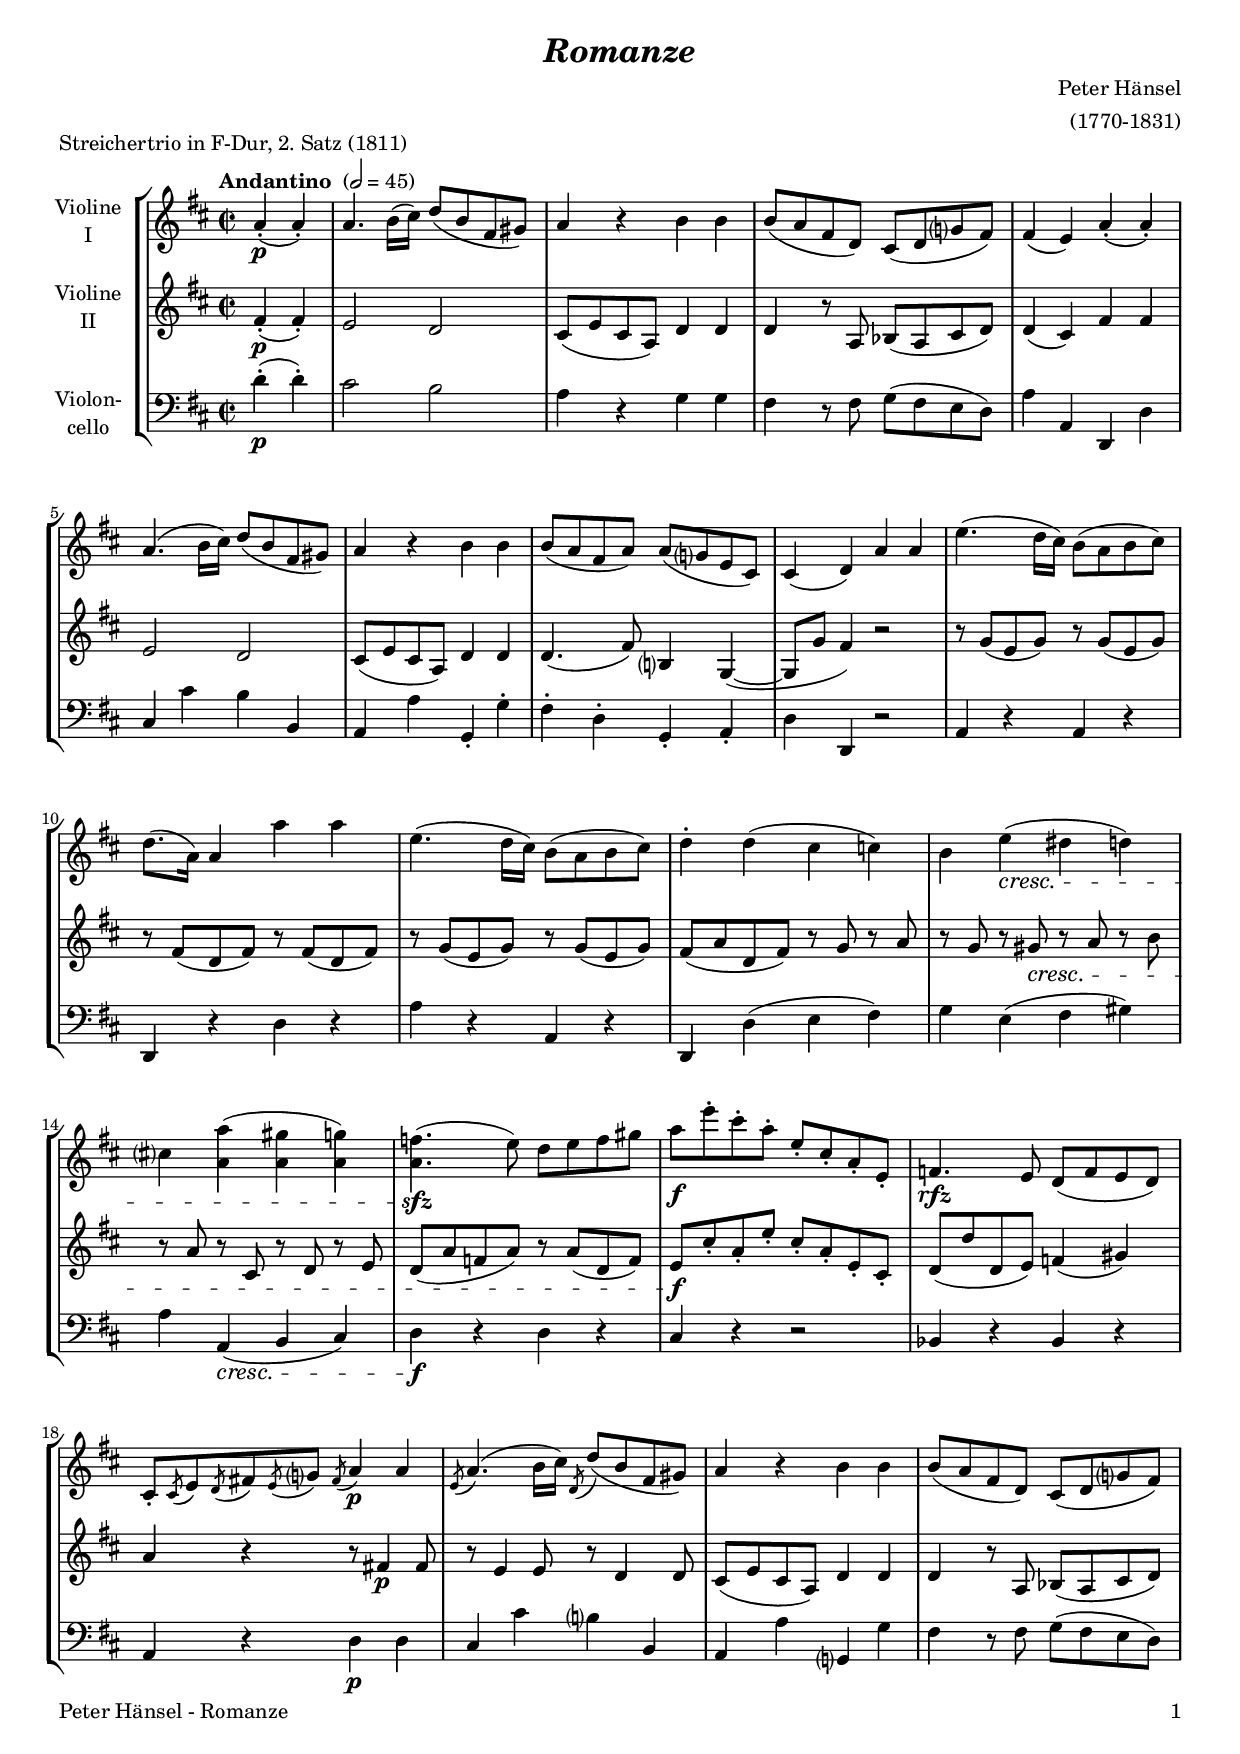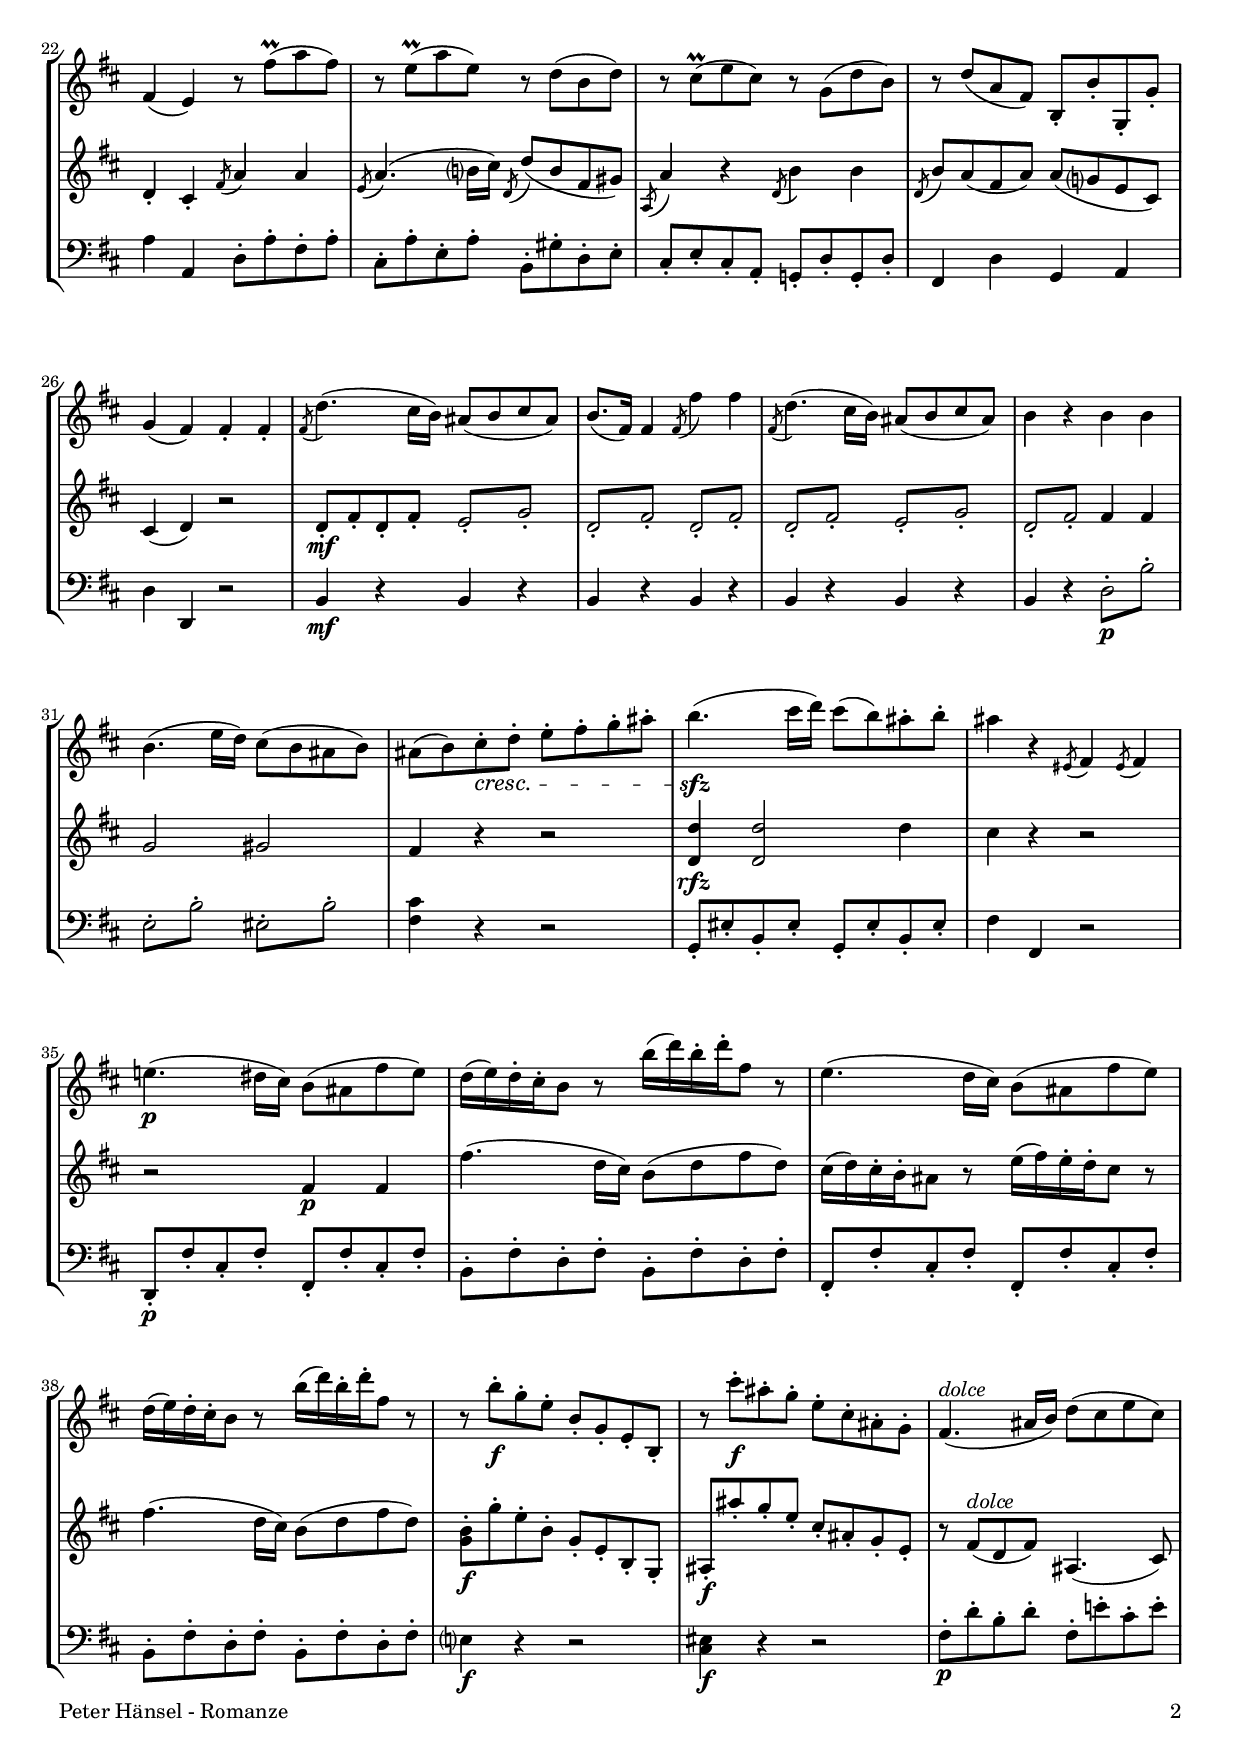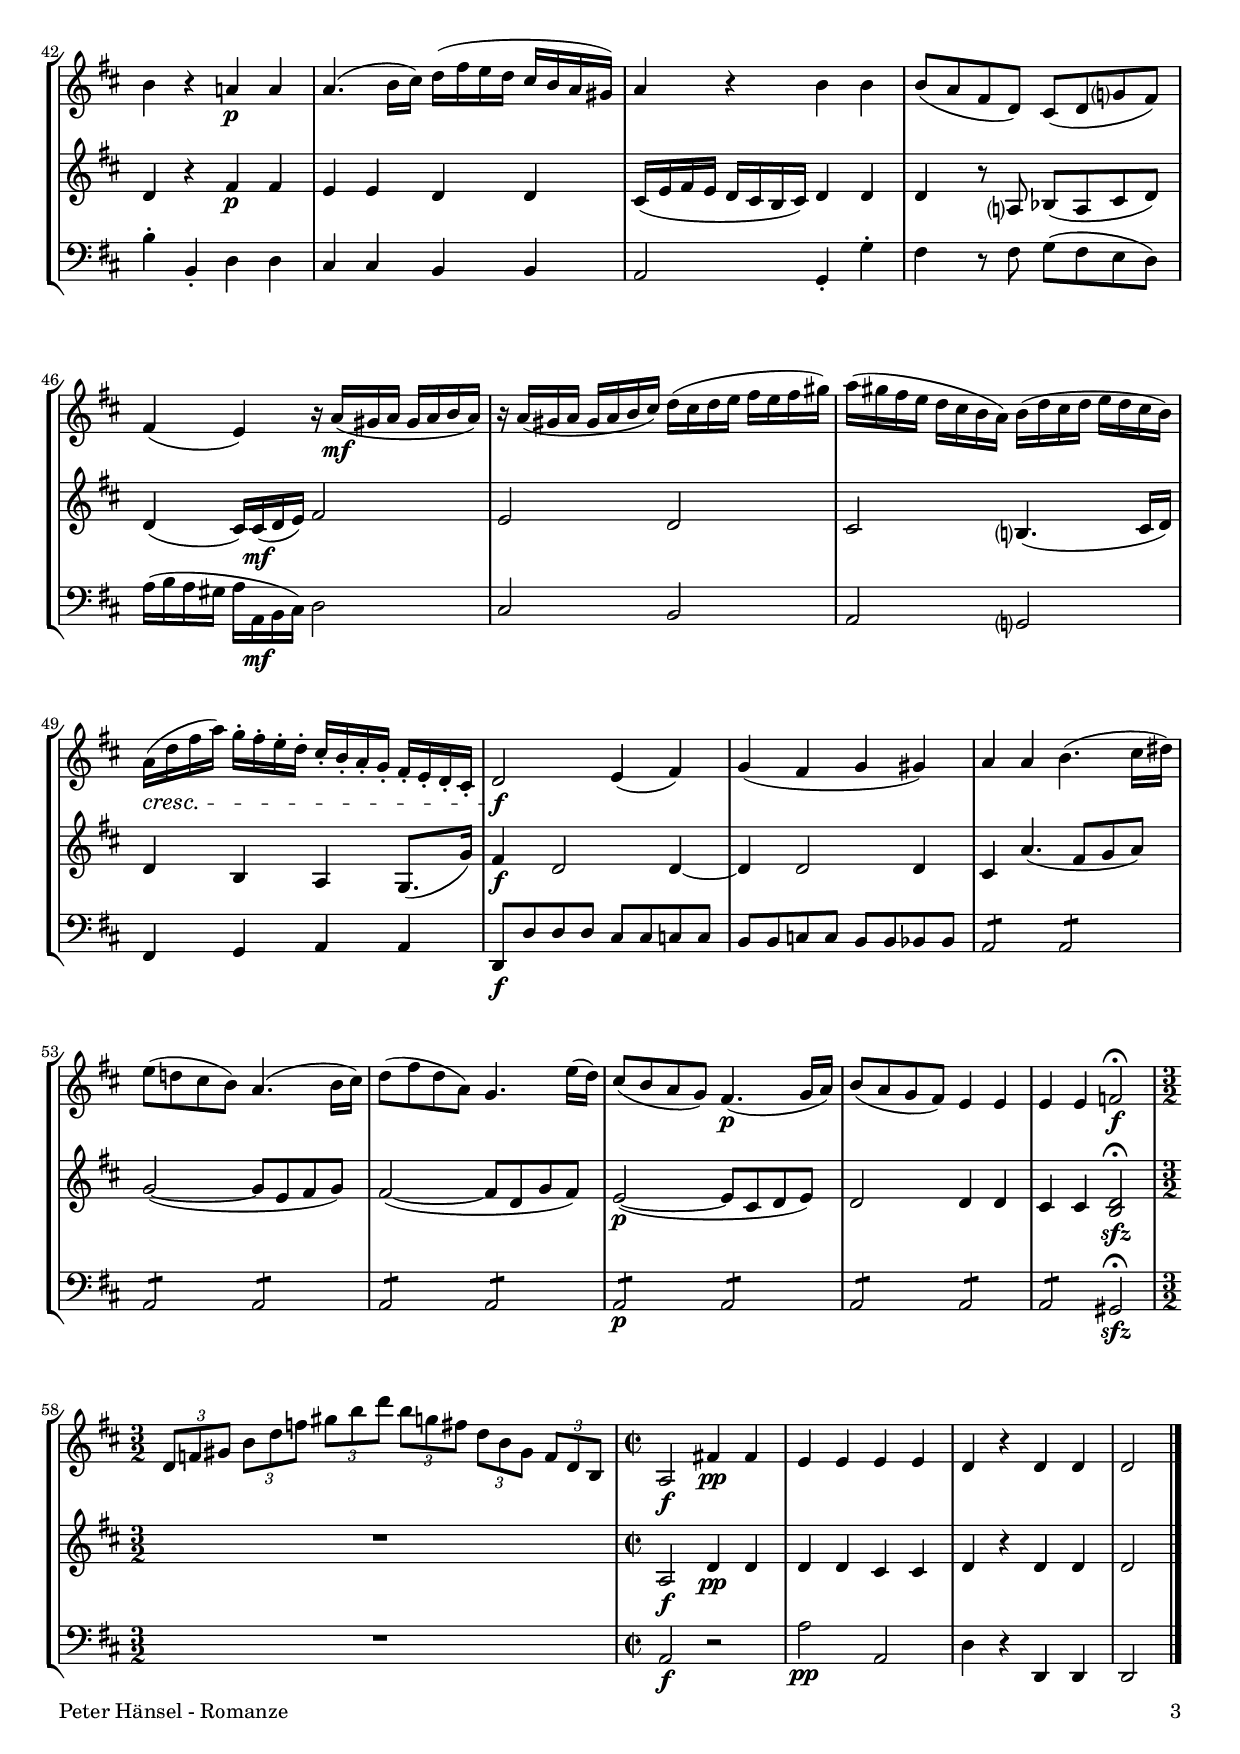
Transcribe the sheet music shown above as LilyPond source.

\version "2.22.0"
\include "deutsch.ly"
  
#(set-global-staff-size 18)

\header {
  title     = \markup \bold \italic "Romanze"
  composer  = "Peter Hänsel"
  arranger  = "(1770-1831)"
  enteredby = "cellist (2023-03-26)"
  piece     = "Streichertrio in F-Dur, 2. Satz (1811)"
}

voiceconsts = {
  \key d \major
  \time 2/2
  \clef "treble"
%  \numericTimeSignature
  \compressEmptyMeasures
  % Set default beaming for all staves
%  \set Timing.beamExceptions = #'()
%  \set Timing.baseMoment     = #(ly:make-moment 1 4)
%  \set Timing.beatStructure  = #'(1 1 1)
  \tempo "Andantino " 2=45
}

mifl = "flute"
mivl = "violin"
miba = "cello"
mipz = "pizzicato strings"

dcaf = \mark \markup \box \italic "D.C. al Fine"
dolc = \markup \italic "dolce"
fine = \mark \markup \box \italic "Fine"

va = \relative c'' {
  \voiceconsts

  \partial 2 a4(-.\p a)-.
  a4. h16( cis) d8( h fis gis)
  a4 r h h
  h8( a fis d) cis( d g? fis)
  fis4( e) a(-. a)-.
  a4.( h16 cis) d8( h fis gis)

  a4 r h h
  h8( a fis a) a( g? e cis)
  cis4( d) a' a
  e'4.( d16 cis) h8( a h cis)
  d8.( a16) a4 a' a
  e4.( d16 cis) h8( a h cis) d4-. d( cis c)

  h e(\cresc dis d)
  cis? <a a'>( <a gis'> <a g'>)
  <a f'>4.(\sfz e'8) d e f gis
  a\f e'-. cis-. a-. e-. cis-. a-. e-.
  f4.\rfz e8 d( f e d)
  cis[-. \acciaccatura cis e \acciaccatura d fis! \acciaccatura e g?] \acciaccatura fis a4\p a

  \acciaccatura e8 a4.( h16 cis) \acciaccatura d,8 d'( h fis gis)
  a4 r h h
  h8( a fis d) cis( d g? fis)
  fis4( e) r8 fis'(\prall a fis)
  r e(\prall a e) r d( h d)
  r cis(\prall e cis) r g( d' h)

  r d( a fis) h,-. h'-. g,-. g'-.
  g4( fis) fis-. fis-.
  \acciaccatura fis8 d'4.( cis16 h) ais8( h cis ais)
  h8.( fis16) fis4 \acciaccatura fis8 fis'4 fis
  \acciaccatura fis,8 d'4.( cis16 h) ais8( h cis ais)
  h4 r h h
  h4.( e16 d) cis8( h ais h)

  ais( h) cis-.\cresc d-. e-. fis-. g-. ais-.
  h4.(\sfz cis16 d) cis8( h) ais-. h-.
  ais4 r \acciaccatura eis,8 fis4 \acciaccatura eis8 fis4
  e'!4.(\p dis16 cis) h8( ais fis' e)
  d16( e) d-. cis-. h8 r h'16( d) h-. d-. fis,8 r
  e4.( d16 cis) h8( ais fis' e)

  d16( e) d-. cis-. h8 r h'16( d) h-. d-. fis,8 r
  r h-.\f g-. e-. h-. g-. e-. h-.
  r cis''-.\f ais-. g-. e-. cis-. ais-. g-.
  fis4.(^\dolc ais16 h) d8( cis e cis)
  h4 r a!\p a
  a4.( h16 cis) d( fis e d cis[ h a gis])

  a4 r h h
  h8( a fis d) cis( d g? fis)
  fis4( e) r16 a(\mf gis a gis[ a h a])
  r a( gis a gis[ a h cis]) d( cis d e fis[ e fis gis])
  a( gis fis e d[ cis h a]) h(d cis d e[ d cis h])
  
  a[(\cresc d fis a)] g-. fis-. e-. d-. cis[-. h-. a-. g]-. fis-. e-. d-. cis-.
  d2\f e4( fis)
  g( fis g gis)
  a a h4.( cis16 dis)
  e8( d! cis h) a4.( h16 cis)
  d8( fis d a) g4. e'16( d)

  cis8( h a g) fis4.(\p g16 a)
  h8( a g fis) e4 e
  e e f2\fermata\f \time 3/2
  \tuplet 3/2 4 { d8 f gis h[ d f] gis h d h[ g fis] d h gis f[ d h] } \time 2/2
  a2\f fis'!4\pp fis
  e e e e
  d r d d
  \partial 2 d2 \bar "|."
}

vb = \relative c' {
  \voiceconsts

  \partial 2 fis4(-.\p fis)-.
  e2 d
  cis8( e cis a) d4 d
  d r8 a b( a cis d)
  d4( cis) fis fis
  e2 d
  cis8( e cis a) d4 d

  d4.( fis8) h,?4 g(~
  g8 g' fis4) r2
  r8 g( e g) r g( e g)
  r fis( d fis) r fis( d fis)
  r g( e g) r g( e g)
  fis( a d, fis) r g r a
  r g r gis\cresc r a r h

  r a r cis, r d r e
  d( a' f a) r a( d, f)
  e\f cis'-. a-. e'-. cis-. a-. e-. cis-.
  d( d' d, e) f4( gis)
  a r r8 fis!4\p fis8

  r e4 e8 r d4 d8
  cis( e cis a) d4 d
  d r8 a b( a cis d)
  d4-. cis-. \acciaccatura fis8 a4 a
  \acciaccatura e8 a4.( h?16 cis) \acciaccatura d,8 d'( h fis gis)
  \acciaccatura a, a'4 r \acciaccatura d,8 h'4 h
  \acciaccatura d,8 h' a( fis a) a( g? e cis)

  cis4( d) r2
  d8-.\mf fis-. d-. fis-. \repeat tremolo 2 { e-. g-. }
  \repeat tremolo 2 { d-. fis-. } \repeat tremolo 2 { d-. fis-. }
  \repeat tremolo 2 { d-. fis-. } \repeat tremolo 2 { e-. g-. }
  \repeat tremolo 2 { d-. fis-. } fis4 fis
  g2 gis
  fis4 r r2
  <d d'>4\rfz <d d'>2 d'4

  cis r r2
  r fis,4\p fis
  fis'4.( d16 cis) h8( d fis d)
  cis16( d) cis-. h-. ais8 r e'16( fis) e-. d-. cis8 r
  fis4.( d16 cis) h8( d fis d)
  <g, h>-.\f g'-. e-. h-. g-. e-. h-. g-.

  ais-.\f ais''-. g-. e-. cis-. ais-. g-. e-.
  r fis(^\dolc d fis) ais,4.( cis8)
  d4 r fis\p fis
  e e d d
  cis16( e fis e d[ cis h cis]) d4 d
  d r8 a? b( a cis d)

  d4( cis16) cis(\mf d e) fis2
  e d
  cis h?4.( cis16 d)
  d4 h a g8.( g'16)
  fis4\f d2 d4~
  d d2 d4
  cis a'4.( fis8 g a)
  g2(~ g8 e fis g)

  fis2(~ fis8 d g fis)
  e2(~\p e8 cis d e)
  d2 d4 d
  cis cis <h d>2\sfz\fermata \time 3/2
  R1. \time 2/2
  a2\f d4\pp d
  d d cis cis
  d r d d
  \partial 2 d2 \bar "|."
}

vc = \relative c' {
  \voiceconsts
  \clef "bass"
  
  \partial 2 d4(-.\p d)-.
  cis2 h
  a4 r g g
  fis r8 fis g( fis e d)
  a'4 a, d, d'
  cis cis' h h,
  a a' g,-. g'-.
  fis-. d-. g,-. a-.

  d d, r2
  a'4 r a r
  d, r d' r
  a' r a, r
  d, d'( e fis)
  g e( fis gis)
  a a,(\cresc h cis)
  d\f r d r
  cis r r2

  b4 r b r
  a r d\p d
  cis cis' h? h,
  a a' g,? g'
  fis r8 fis g( fis e d)
  a'4 a, d8-. a'-. fis-. a-.
  cis,-. a'-. e-. a-. h,-. gis'-. d-. e-.

  cis-. e-. cis-. a-. g!-. d'-. g,-. d'-.
  fis,4 d' g, a
  d d, r2
  h'4\mf r h r
  h r h r
  h r h r
  h r \repeat tremolo 2 { d8-.\p h'-. }
  \repeat tremolo 2 {e,-. h'-. } \repeat tremolo 2 { eis,-. h'-. }

  <fis cis'>4 r r2
  g,8-. eis'-. h-. eis-. g,-. eis'-. h-. eis-.
  fis4 fis, r2
  d8-.\p fis'-. cis-. fis-. fis,-. fis'-. cis-. fis-.
  h,-. fis'-. d-. fis-. h,-. fis'-. d-. fis-.
  fis,-. fis'-. cis-. fis-. fis,-. fis'-. cis-. fis-.
  h,-. fis'-. d-. fis-. h,-. fis'-. d-. fis-.

  e?4\f r r2
  <cis eis>4\f r r2
  fis8-.\p d'-. h-. d-. fis,-. e'!-. cis-. e-.
  h4-. h,-. d d
  cis cis h h
  a2 g4-. g'-.
  fis r8 fis g( fis e d)
  a'16( h a gis a[ a,\mf h cis]) d2
  
  cis h
  a g?
  fis4 g a a
  d,8\f d' d d cis cis c c
  h h c c h h b b
  \repeat tremolo 4 a \repeat tremolo 4 a
  \repeat tremolo 4 a \repeat tremolo 4 a
  
  \repeat tremolo 4 a \repeat tremolo 4 a
  \repeat tremolo 4 a\p \repeat tremolo 4 a
  \repeat tremolo 4 a \repeat tremolo 4 a
  \repeat tremolo 4 a gis2\sfz\fermata \time 3/2
  R1. \time 2/2
  a2\f r
  a'\pp a,
  d4 r d, d
  \partial 2 d2 \bar "|."
}


music = \new StaffGroup <<
      \new Staff {
	\set Staff.midiInstrument = \mivl
	\set Staff.instrumentName = \markup \center-column { "Violine" "I" }
	\transpose d d { \va }
      }

      \new Staff {
	\set Staff.midiInstrument = \mivl
	\set Staff.instrumentName = \markup \center-column { "Violine" "II" }
	\transpose d d { \vb }
      }

      \new Staff {
	\set Staff.midiInstrument = \miba
	\set Staff.instrumentName = \markup \center-column { "Violon-" "cello" }
	\transpose d d { \vc }
      }
>>
\book {
   \paper {
    print-page-number = ##t
    print-first-page-number = ##t
    ragged-last-bottom = ##f
    oddHeaderMarkup = \markup \null
    evenHeaderMarkup = \markup \null
    oddFooterMarkup = \markup {
      \fill-line {
        \on-the-fly #print-page-number-check-first
        "Peter Hänsel - Romanze" \fromproperty #'page:page-number-string
      }
    }
    evenFooterMarkup = \oddFooterMarkup
  } \score {
    \music
    \layout {}
  }

  \score {
    \unfoldRepeats \music

    \midi {
      \context {
        \Score
      }
    }
  }
}